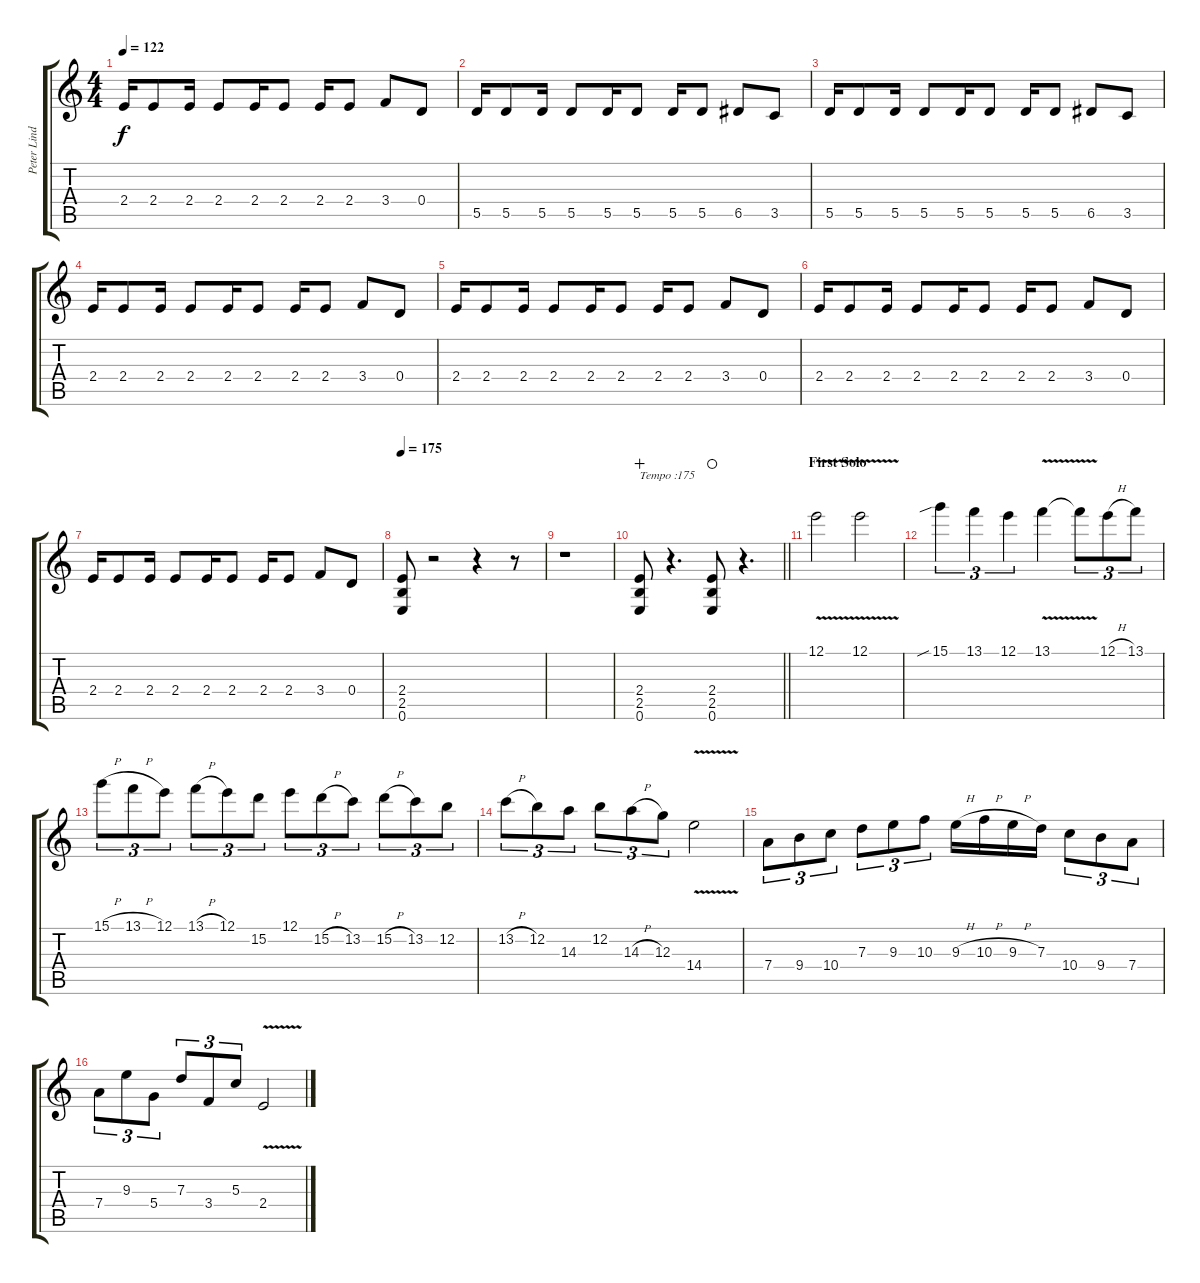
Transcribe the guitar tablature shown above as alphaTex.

\track ("Peter Lindgren" "Peter Lind") {instrument distortionguitar}
\staff {score tabs}
\tuning (E4 B3 G3 D3 A2 E2) {hide}
\ts (4 4)
\tempo 122
\clef g2
\ks c
2.4.16{dy f} 2.4.8 2.4.16 2.4.8 2.4.16 2.4.8 2.4.16 2.4.8 3.4.8 0.4.8 |
5.5.16 5.5.8 5.5.16 5.5.8 5.5.16 5.5.8 5.5.16 5.5.8 6.5.8 3.5.8 |
5.5.16 5.5.8 5.5.16 5.5.8 5.5.16 5.5.8 5.5.16 5.5.8 6.5.8 3.5.8 |
2.4.16 2.4.8 2.4.16 2.4.8 2.4.16 2.4.8 2.4.16 2.4.8 3.4.8 0.4.8 |
2.4.16 2.4.8 2.4.16 2.4.8 2.4.16 2.4.8 2.4.16 2.4.8 3.4.8 0.4.8 |
2.4.16 2.4.8 2.4.16 2.4.8 2.4.16 2.4.8 2.4.16 2.4.8 3.4.8 0.4.8 |
2.4.16 2.4.8 2.4.16 2.4.8 2.4.16 2.4.8 2.4.16 2.4.8 3.4.8 0.4.8 |
\tempo 175
(2.4 2.5 0.6).8 r.2 r.4 r.8 |
r.1 |
\barLineRight lightlight
(2.4 2.5 0.6).8{txt "Tempo :175" wahc} r.4{d} (2.4 2.5 0.6).8{waho} r.4{d} |
\section ("" "First Solo")
12.1{v}.2{balance 8 instrument distortionguitar} 12.1{v}.2 |
15.1{sib}.4{tu (3 2)} 13.1.4{tu (3 2)} 12.1.4{tu (3 2)} 13.1{v}.4 13.1{t}.8{tu (3 2)} 12.1{h}.8{tu (3 2)} 13.1.8{tu (3 2)} |
15.1{h}.8{tu (3 2)} 13.1{h}.8{tu (3 2)} 12.1.8{tu (3 2)} 13.1{h}.8{tu (3 2)} 12.1.8{tu (3 2)} 15.2.8{tu (3 2)} 12.1.8{tu (3 2)} 15.2{h}.8{tu (3 2)} 13.2.8{tu (3 2)} 15.2{h}.8{tu (3 2)} 13.2.8{tu (3 2)} 12.2.8{tu (3 2)} |
13.2{h}.8{tu (3 2)} 12.2.8{tu (3 2)} 14.3.8{tu (3 2)} 12.2.8{tu (3 2)} 14.3{h}.8{tu (3 2)} 12.3.8{tu (3 2)} 14.4{v}.2 |
7.4.8{tu (3 2)} 9.4.8{tu (3 2)} 10.4.8{tu (3 2)} 7.3.8{tu (3 2)} 9.3.8{tu (3 2)} 10.3.8{tu (3 2)} 9.3{h}.16 10.3{h}.16 9.3{h}.16 7.3.16 10.4.8{tu (3 2)} 9.4.8{tu (3 2)} 7.4.8{tu (3 2)} |
7.4.8{tu (3 2)} 9.3.8{tu (3 2)} 5.4.8{tu (3 2)} 7.3.8{tu (3 2)} 3.4.8{tu (3 2)} 5.3.8{tu (3 2)} 2.4{v}.2
